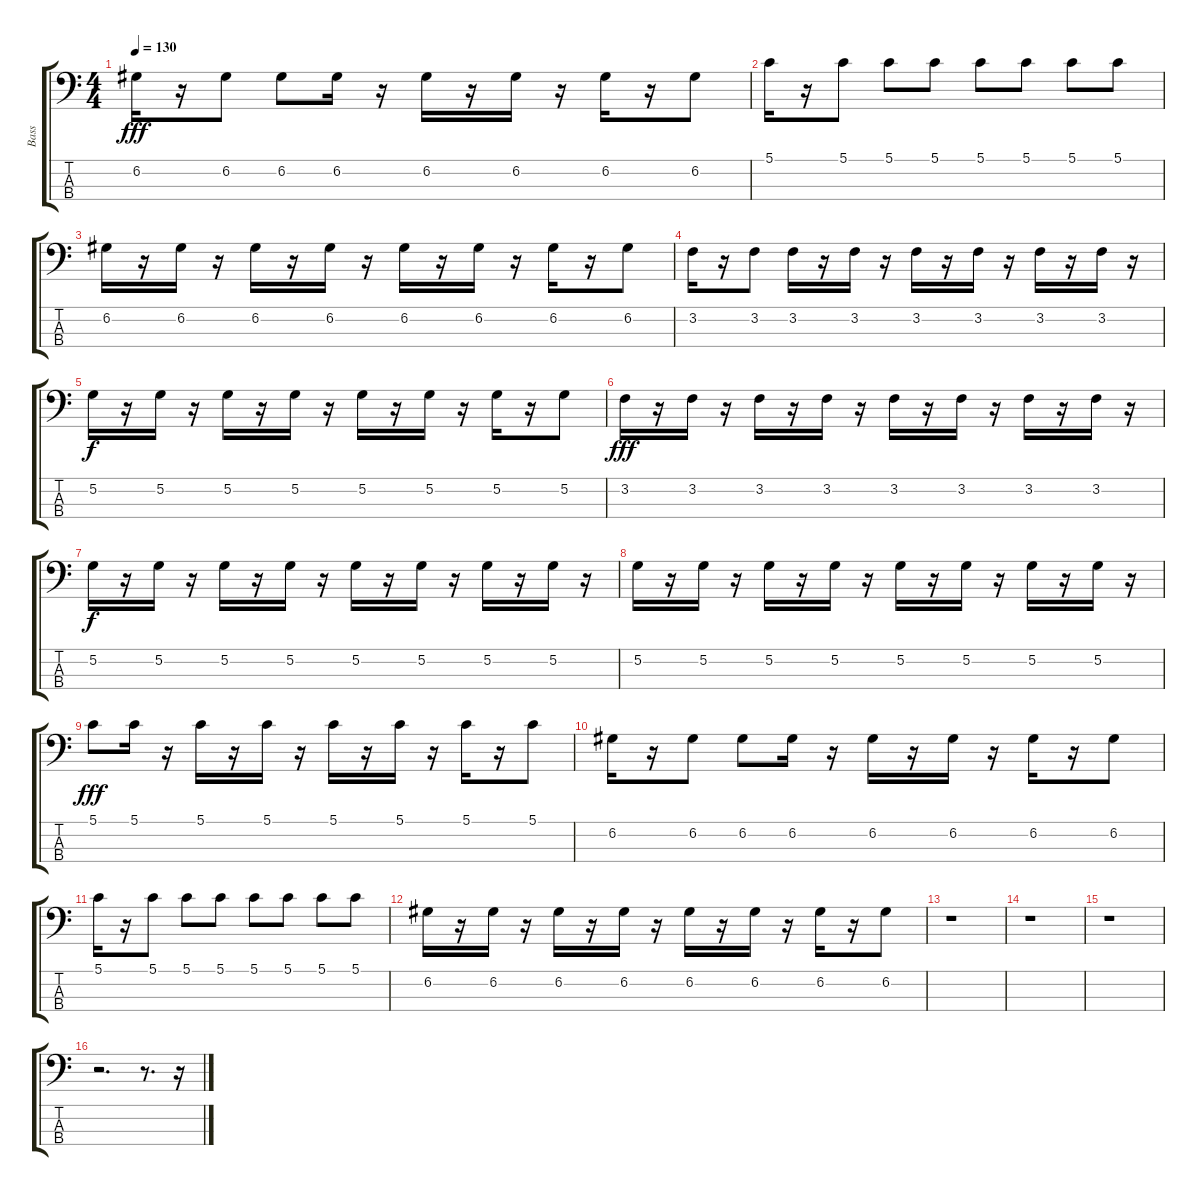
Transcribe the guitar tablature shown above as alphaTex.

\track ("Bass            " "Bass      ") {instrument synthbass1}
\staff {score tabs}
\tuning (G2 D2 A1 E1) {hide}
\ts (4 4)
\tempo 130
\clef f4
\ks c
6.2.16{dy fff} r.16 6.2.8 6.2.8 6.2.16 r.16 6.2.16 r.16 6.2.16 r.16 6.2.16 r.16 6.2.8 |
5.1.16 r.16 5.1.8 5.1.8 5.1.8 5.1.8 5.1.8 5.1.8 5.1.8 |
6.2.16 r.16 6.2.16 r.16 6.2.16 r.16 6.2.16 r.16 6.2.16 r.16 6.2.16 r.16 6.2.16 r.16 6.2.8 |
3.2.16 r.16 3.2.8 3.2.16 r.16 3.2.16 r.16 3.2.16 r.16 3.2.16 r.16 3.2.16 r.16 3.2.16 r.16 |
5.2.16{dy f} r.16 5.2.16 r.16 5.2.16 r.16 5.2.16 r.16 5.2.16 r.16 5.2.16 r.16 5.2.16 r.16 5.2.8 |
3.2.16{dy fff} r.16 3.2.16 r.16 3.2.16 r.16 3.2.16 r.16 3.2.16 r.16 3.2.16 r.16 3.2.16 r.16 3.2.16 r.16 |
5.2.16{dy f} r.16 5.2.16 r.16 5.2.16 r.16 5.2.16 r.16 5.2.16 r.16 5.2.16 r.16 5.2.16 r.16 5.2.16 r.16 |
5.2.16 r.16 5.2.16 r.16 5.2.16 r.16 5.2.16 r.16 5.2.16 r.16 5.2.16 r.16 5.2.16 r.16 5.2.16 r.16 |
5.1.8{dy fff} 5.1.16 r.16 5.1.16 r.16 5.1.16 r.16 5.1.16 r.16 5.1.16 r.16 5.1.16 r.16 5.1.8 |
6.2.16 r.16 6.2.8 6.2.8 6.2.16 r.16 6.2.16 r.16 6.2.16 r.16 6.2.16 r.16 6.2.8 |
5.1.16 r.16 5.1.8 5.1.8 5.1.8 5.1.8 5.1.8 5.1.8 5.1.8 |
6.2.16 r.16 6.2.16 r.16 6.2.16 r.16 6.2.16 r.16 6.2.16 r.16 6.2.16 r.16 6.2.16 r.16 6.2.8 |
r.1 |
r.1 |
r.1 |
r.2{d} r.8{d} r.16
